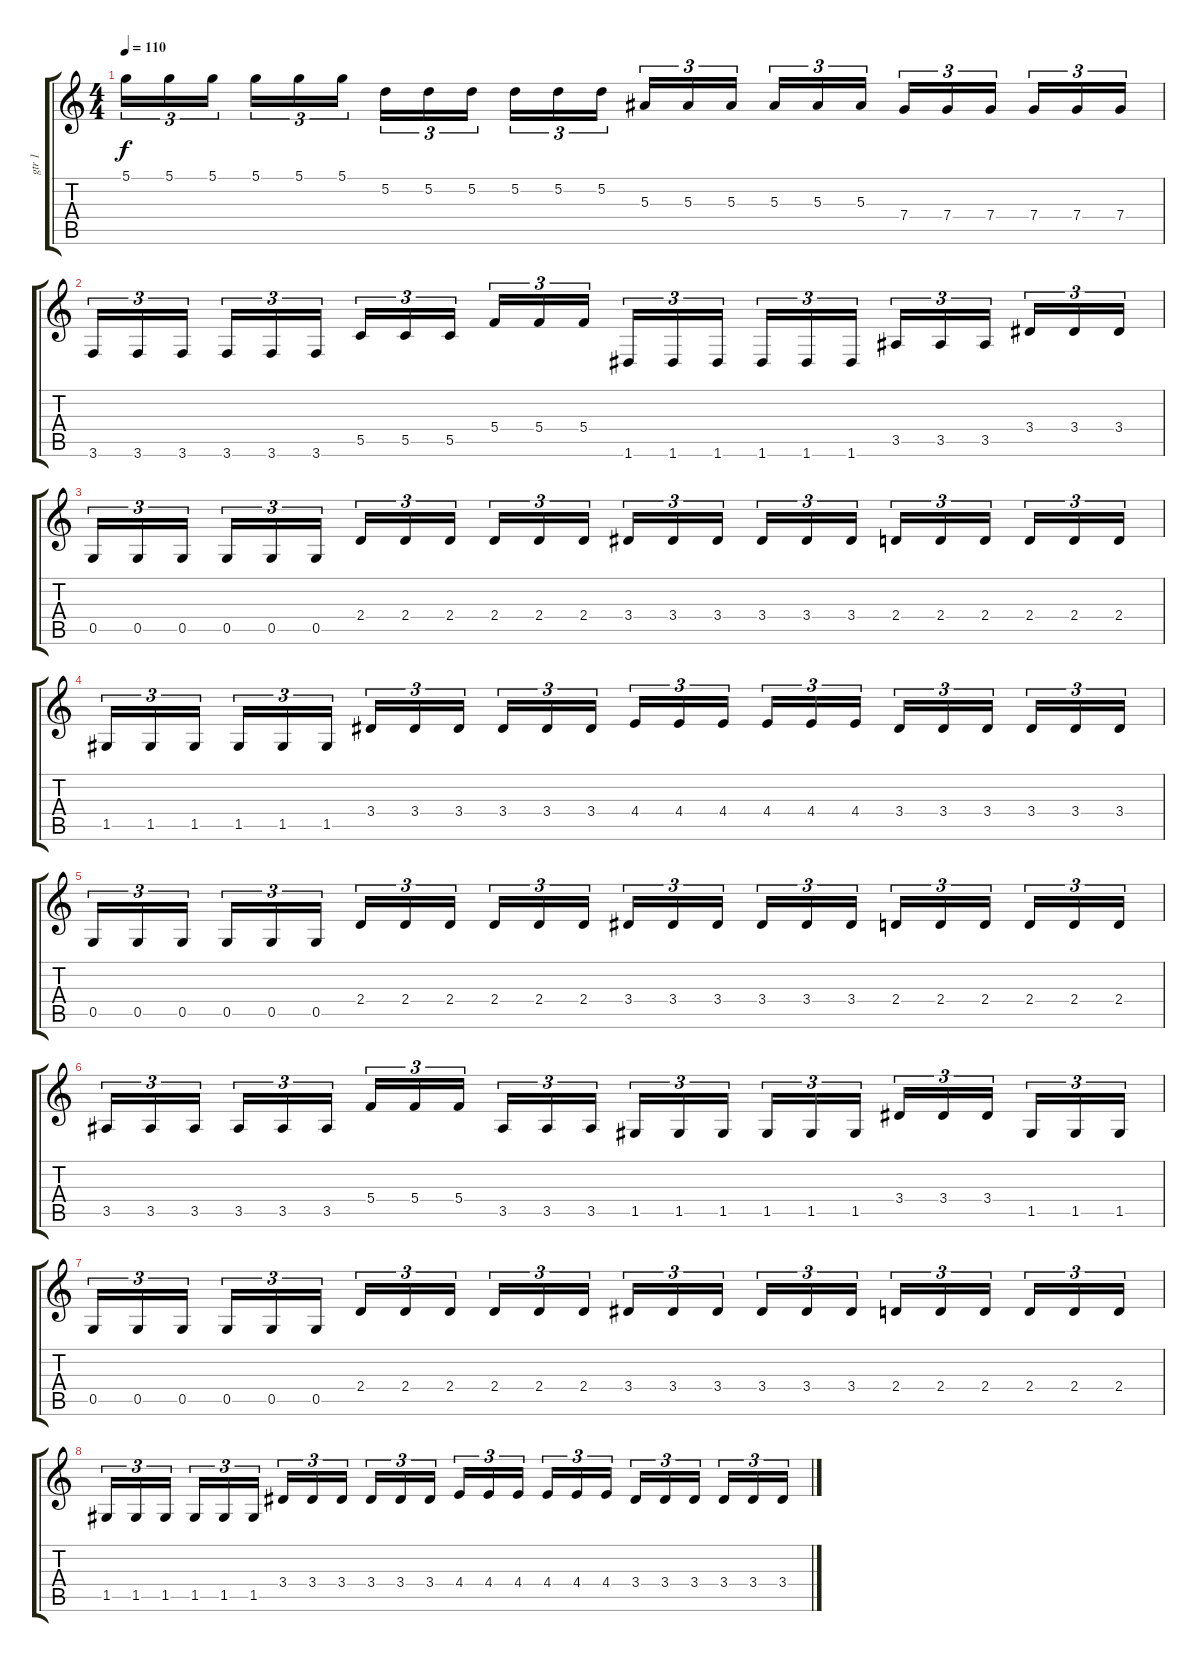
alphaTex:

\track ("gtr 1" "gtr 1") {instrument distortionguitar}
\staff {score tabs}
\tuning (D4 A3 F3 C3 G2 D2) {hide}
\ts (4 4)
\tempo 110
\clef g2
\ks c
5.1.16{tu (3 2) dy f} 5.1.16{tu (3 2)} 5.1.16{tu (3 2)} 5.1.16{tu (3 2)} 5.1.16{tu (3 2)} 5.1.16{tu (3 2)} 5.2.16{tu (3 2)} 5.2.16{tu (3 2)} 5.2.16{tu (3 2)} 5.2.16{tu (3 2)} 5.2.16{tu (3 2)} 5.2.16{tu (3 2)} 5.3.16{tu (3 2)} 5.3.16{tu (3 2)} 5.3.16{tu (3 2)} 5.3.16{tu (3 2)} 5.3.16{tu (3 2)} 5.3.16{tu (3 2)} 7.4.16{tu (3 2)} 7.4.16{tu (3 2)} 7.4.16{tu (3 2)} 7.4.16{tu (3 2)} 7.4.16{tu (3 2)} 7.4.16{tu (3 2)} |
3.6.16{tu (3 2)} 3.6.16{tu (3 2)} 3.6.16{tu (3 2)} 3.6.16{tu (3 2)} 3.6.16{tu (3 2)} 3.6.16{tu (3 2)} 5.5.16{tu (3 2)} 5.5.16{tu (3 2)} 5.5.16{tu (3 2)} 5.4.16{tu (3 2)} 5.4.16{tu (3 2)} 5.4.16{tu (3 2)} 1.6.16{tu (3 2)} 1.6.16{tu (3 2)} 1.6.16{tu (3 2)} 1.6.16{tu (3 2)} 1.6.16{tu (3 2)} 1.6.16{tu (3 2)} 3.5.16{tu (3 2)} 3.5.16{tu (3 2)} 3.5.16{tu (3 2)} 3.4.16{tu (3 2)} 3.4.16{tu (3 2)} 3.4.16{tu (3 2)} |
0.5.16{tu (3 2)} 0.5.16{tu (3 2)} 0.5.16{tu (3 2)} 0.5.16{tu (3 2)} 0.5.16{tu (3 2)} 0.5.16{tu (3 2)} 2.4.16{tu (3 2)} 2.4.16{tu (3 2)} 2.4.16{tu (3 2)} 2.4.16{tu (3 2)} 2.4.16{tu (3 2)} 2.4.16{tu (3 2)} 3.4.16{tu (3 2)} 3.4.16{tu (3 2)} 3.4.16{tu (3 2)} 3.4.16{tu (3 2)} 3.4.16{tu (3 2)} 3.4.16{tu (3 2)} 2.4.16{tu (3 2)} 2.4.16{tu (3 2)} 2.4.16{tu (3 2)} 2.4.16{tu (3 2)} 2.4.16{tu (3 2)} 2.4.16{tu (3 2)} |
1.5.16{tu (3 2)} 1.5.16{tu (3 2)} 1.5.16{tu (3 2)} 1.5.16{tu (3 2)} 1.5.16{tu (3 2)} 1.5.16{tu (3 2)} 3.4.16{tu (3 2)} 3.4.16{tu (3 2)} 3.4.16{tu (3 2)} 3.4.16{tu (3 2)} 3.4.16{tu (3 2)} 3.4.16{tu (3 2)} 4.4.16{tu (3 2)} 4.4.16{tu (3 2)} 4.4.16{tu (3 2)} 4.4.16{tu (3 2)} 4.4.16{tu (3 2)} 4.4.16{tu (3 2)} 3.4.16{tu (3 2)} 3.4.16{tu (3 2)} 3.4.16{tu (3 2)} 3.4.16{tu (3 2)} 3.4.16{tu (3 2)} 3.4.16{tu (3 2)} |
0.5.16{tu (3 2)} 0.5.16{tu (3 2)} 0.5.16{tu (3 2)} 0.5.16{tu (3 2)} 0.5.16{tu (3 2)} 0.5.16{tu (3 2)} 2.4.16{tu (3 2)} 2.4.16{tu (3 2)} 2.4.16{tu (3 2)} 2.4.16{tu (3 2)} 2.4.16{tu (3 2)} 2.4.16{tu (3 2)} 3.4.16{tu (3 2)} 3.4.16{tu (3 2)} 3.4.16{tu (3 2)} 3.4.16{tu (3 2)} 3.4.16{tu (3 2)} 3.4.16{tu (3 2)} 2.4.16{tu (3 2)} 2.4.16{tu (3 2)} 2.4.16{tu (3 2)} 2.4.16{tu (3 2)} 2.4.16{tu (3 2)} 2.4.16{tu (3 2)} |
3.5.16{tu (3 2)} 3.5.16{tu (3 2)} 3.5.16{tu (3 2)} 3.5.16{tu (3 2)} 3.5.16{tu (3 2)} 3.5.16{tu (3 2)} 5.4.16{tu (3 2)} 5.4.16{tu (3 2)} 5.4.16{tu (3 2)} 3.5.16{tu (3 2)} 3.5.16{tu (3 2)} 3.5.16{tu (3 2)} 1.5.16{tu (3 2)} 1.5.16{tu (3 2)} 1.5.16{tu (3 2)} 1.5.16{tu (3 2)} 1.5.16{tu (3 2)} 1.5.16{tu (3 2)} 3.4.16{tu (3 2)} 3.4.16{tu (3 2)} 3.4.16{tu (3 2)} 1.5.16{tu (3 2)} 1.5.16{tu (3 2)} 1.5.16{tu (3 2)} |
0.5.16{tu (3 2)} 0.5.16{tu (3 2)} 0.5.16{tu (3 2)} 0.5.16{tu (3 2)} 0.5.16{tu (3 2)} 0.5.16{tu (3 2)} 2.4.16{tu (3 2)} 2.4.16{tu (3 2)} 2.4.16{tu (3 2)} 2.4.16{tu (3 2)} 2.4.16{tu (3 2)} 2.4.16{tu (3 2)} 3.4.16{tu (3 2)} 3.4.16{tu (3 2)} 3.4.16{tu (3 2)} 3.4.16{tu (3 2)} 3.4.16{tu (3 2)} 3.4.16{tu (3 2)} 2.4.16{tu (3 2)} 2.4.16{tu (3 2)} 2.4.16{tu (3 2)} 2.4.16{tu (3 2)} 2.4.16{tu (3 2)} 2.4.16{tu (3 2)} |
1.5.16{tu (3 2)} 1.5.16{tu (3 2)} 1.5.16{tu (3 2)} 1.5.16{tu (3 2)} 1.5.16{tu (3 2)} 1.5.16{tu (3 2)} 3.4.16{tu (3 2)} 3.4.16{tu (3 2)} 3.4.16{tu (3 2)} 3.4.16{tu (3 2)} 3.4.16{tu (3 2)} 3.4.16{tu (3 2)} 4.4.16{tu (3 2)} 4.4.16{tu (3 2)} 4.4.16{tu (3 2)} 4.4.16{tu (3 2)} 4.4.16{tu (3 2)} 4.4.16{tu (3 2)} 3.4.16{tu (3 2)} 3.4.16{tu (3 2)} 3.4.16{tu (3 2)} 3.4.16{tu (3 2)} 3.4.16{tu (3 2)} 3.4.16{tu (3 2)}
